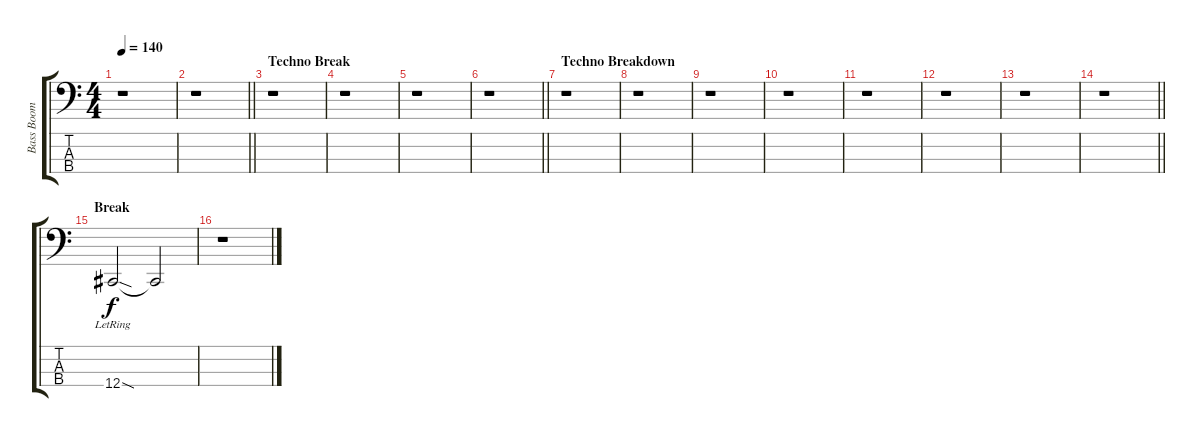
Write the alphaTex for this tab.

\track ("Bass Boom" "Bass Boom") {instrument lead2sawtooth}
\staff {score tabs}
\tuning (Gb2 Db2 Ab1 Db1) {hide}
\ts (4 4)
\tempo 140
\clef f4
\ks c
r.1{dy f} |
\barLineRight lightlight
r.1 |
\section ("" "Techno Break")
r.1 |
r.1 |
r.1 |
\barLineRight lightlight
r.1 |
\section ("" "Techno Breakdown")
r.1 |
r.1 |
r.1 |
r.1 |
r.1 |
r.1 |
r.1 |
\barLineRight lightlight
r.1 |
\section ("" "Break")
12.4{sod lr}.2{volume 13 instrument lead2sawtooth} 12.4{t}.2 |
r.1
